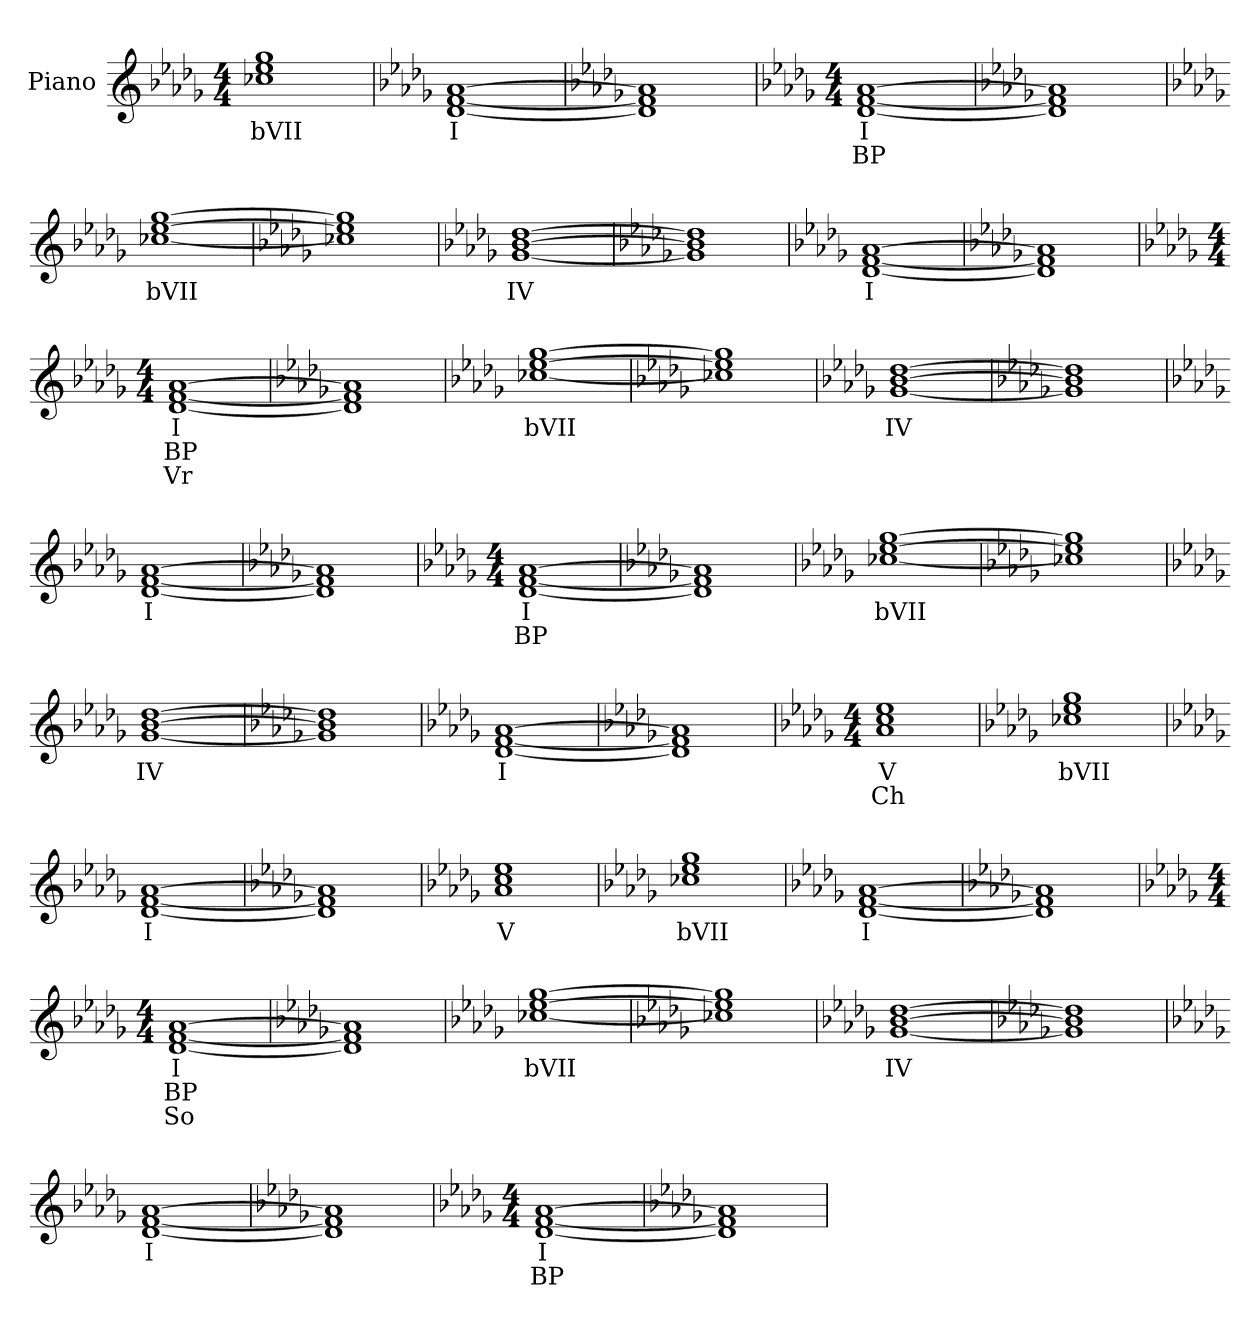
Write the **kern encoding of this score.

**kern	**text	**text	**text
*part1	*part1	*part1	*part1
*staff1	*staff1	*staff1	*staff1
*I"Piano	*	*	*
*I'Pno	*	*	*
*k[b-e-a-d-g-]	*	*	*
*D-:	*	*	*
*M4/4	*	*	*
=	=	=	=
1cc-X 1ee- 1gg-	bVII	.	.
=	=	=	=
*k[b-e-a-d-g-]	*	*	*
*D-:	*	*	*
[1d- [1f [1a-	I	.	.
=	=	=	=
*k[b-e-a-d-g-]	*	*	*
*D-:	*	*	*
1d-] 1f] 1a-]	.	.	.
=	=	=	=
*k[b-e-a-d-g-]	*	*	*
*D-:	*	*	*
*M4/4	*	*	*
[1d- [1f [1a-	I	BP	.
=	=	=	=
*k[b-e-a-d-g-]	*	*	*
*D-:	*	*	*
1d-] 1f] 1a-]	.	.	.
=	=	=	=
*k[b-e-a-d-g-]	*	*	*
*D-:	*	*	*
[1cc-X [1ee- [1gg-	bVII	.	.
=	=	=	=
*k[b-e-a-d-g-]	*	*	*
*D-:	*	*	*
1cc-X] 1ee-] 1gg-]	.	.	.
=	=	=	=
*k[b-e-a-d-g-]	*	*	*
*D-:	*	*	*
[1g- [1b- [1dd-	IV	.	.
=	=	=	=
*k[b-e-a-d-g-]	*	*	*
*D-:	*	*	*
1g-] 1b-] 1dd-]	.	.	.
=	=	=	=
*k[b-e-a-d-g-]	*	*	*
*D-:	*	*	*
[1d- [1f [1a-	I	.	.
=	=	=	=
*k[b-e-a-d-g-]	*	*	*
*D-:	*	*	*
1d-] 1f] 1a-]	.	.	.
=	=	=	=
*k[b-e-a-d-g-]	*	*	*
*D-:	*	*	*
*M4/4	*	*	*
[1d- [1f [1a-	I	BP	Vr
=	=	=	=
*k[b-e-a-d-g-]	*	*	*
*D-:	*	*	*
1d-] 1f] 1a-]	.	.	.
=	=	=	=
*k[b-e-a-d-g-]	*	*	*
*D-:	*	*	*
[1cc-X [1ee- [1gg-	bVII	.	.
=	=	=	=
*k[b-e-a-d-g-]	*	*	*
*D-:	*	*	*
1cc-X] 1ee-] 1gg-]	.	.	.
=	=	=	=
*k[b-e-a-d-g-]	*	*	*
*D-:	*	*	*
[1g- [1b- [1dd-	IV	.	.
=	=	=	=
*k[b-e-a-d-g-]	*	*	*
*D-:	*	*	*
1g-] 1b-] 1dd-]	.	.	.
=	=	=	=
*k[b-e-a-d-g-]	*	*	*
*D-:	*	*	*
[1d- [1f [1a-	I	.	.
=	=	=	=
*k[b-e-a-d-g-]	*	*	*
*D-:	*	*	*
1d-] 1f] 1a-]	.	.	.
=	=	=	=
*k[b-e-a-d-g-]	*	*	*
*D-:	*	*	*
*M4/4	*	*	*
[1d- [1f [1a-	I	BP	.
=	=	=	=
*k[b-e-a-d-g-]	*	*	*
*D-:	*	*	*
1d-] 1f] 1a-]	.	.	.
=	=	=	=
*k[b-e-a-d-g-]	*	*	*
*D-:	*	*	*
[1cc-X [1ee- [1gg-	bVII	.	.
=	=	=	=
*k[b-e-a-d-g-]	*	*	*
*D-:	*	*	*
1cc-X] 1ee-] 1gg-]	.	.	.
=	=	=	=
*k[b-e-a-d-g-]	*	*	*
*D-:	*	*	*
[1g- [1b- [1dd-	IV	.	.
=	=	=	=
*k[b-e-a-d-g-]	*	*	*
*D-:	*	*	*
1g-] 1b-] 1dd-]	.	.	.
=	=	=	=
*k[b-e-a-d-g-]	*	*	*
*D-:	*	*	*
[1d- [1f [1a-	I	.	.
=	=	=	=
*k[b-e-a-d-g-]	*	*	*
*D-:	*	*	*
1d-] 1f] 1a-]	.	.	.
=	=	=	=
*k[b-e-a-d-g-]	*	*	*
*D-:	*	*	*
*M4/4	*	*	*
1a- 1cc 1ee-	V	Ch	.
=	=	=	=
*k[b-e-a-d-g-]	*	*	*
*D-:	*	*	*
1cc-X 1ee- 1gg-	bVII	.	.
=	=	=	=
*k[b-e-a-d-g-]	*	*	*
*D-:	*	*	*
[1d- [1f [1a-	I	.	.
=	=	=	=
*k[b-e-a-d-g-]	*	*	*
*D-:	*	*	*
1d-] 1f] 1a-]	.	.	.
=	=	=	=
*k[b-e-a-d-g-]	*	*	*
*D-:	*	*	*
1a- 1cc 1ee-	V	.	.
=	=	=	=
*k[b-e-a-d-g-]	*	*	*
*D-:	*	*	*
1cc-X 1ee- 1gg-	bVII	.	.
=	=	=	=
*k[b-e-a-d-g-]	*	*	*
*D-:	*	*	*
[1d- [1f [1a-	I	.	.
=	=	=	=
*k[b-e-a-d-g-]	*	*	*
*D-:	*	*	*
1d-] 1f] 1a-]	.	.	.
=	=	=	=
*k[b-e-a-d-g-]	*	*	*
*D-:	*	*	*
*M4/4	*	*	*
[1d- [1f [1a-	I	BP	So
=	=	=	=
*k[b-e-a-d-g-]	*	*	*
*D-:	*	*	*
1d-] 1f] 1a-]	.	.	.
=	=	=	=
*k[b-e-a-d-g-]	*	*	*
*D-:	*	*	*
[1cc-X [1ee- [1gg-	bVII	.	.
=	=	=	=
*k[b-e-a-d-g-]	*	*	*
*D-:	*	*	*
1cc-X] 1ee-] 1gg-]	.	.	.
=	=	=	=
*k[b-e-a-d-g-]	*	*	*
*D-:	*	*	*
[1g- [1b- [1dd-	IV	.	.
=	=	=	=
*k[b-e-a-d-g-]	*	*	*
*D-:	*	*	*
1g-] 1b-] 1dd-]	.	.	.
=	=	=	=
*k[b-e-a-d-g-]	*	*	*
*D-:	*	*	*
[1d- [1f [1a-	I	.	.
=	=	=	=
*k[b-e-a-d-g-]	*	*	*
*D-:	*	*	*
1d-] 1f] 1a-]	.	.	.
=	=	=	=
*k[b-e-a-d-g-]	*	*	*
*D-:	*	*	*
*M4/4	*	*	*
[1d- [1f [1a-	I	BP	.
=	=	=	=
*k[b-e-a-d-g-]	*	*	*
*D-:	*	*	*
1d-] 1f] 1a-]	.	.	.
=	=	=	=
*-	*-	*-	*-
